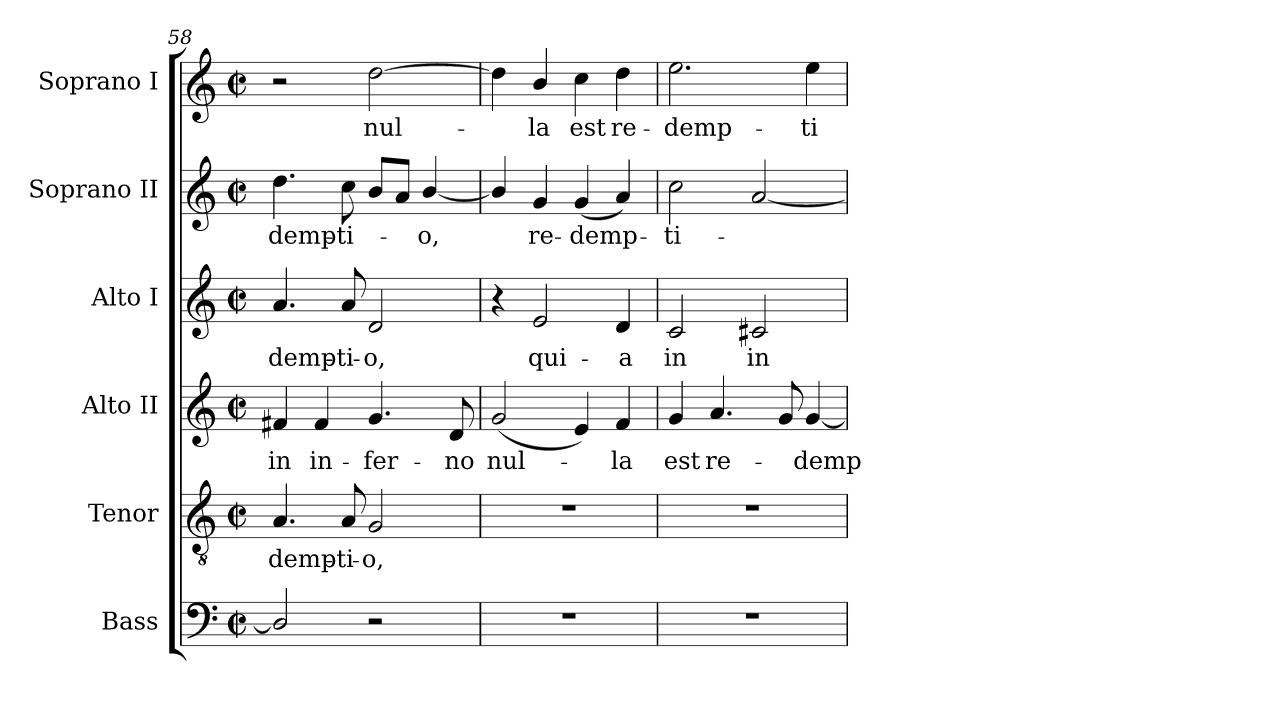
**kern	**kern	**text	**kern	**text	**kern	**text	**kern	**text	**kern	**text
*part6	*part5	*part5	*part4	*part4	*part3	*part3	*part2	*part2	*part1	*part1
*staff6	*staff5	*staff5	*staff4	*staff4	*staff3	*staff3	*staff2	*staff2	*staff1	*staff1
*I"Bass	*I"Tenor	*	*I"Alto II	*	*I"Alto I	*	*I"Soprano II	*	*I"Soprano I	*
*I'B.	*I'T.	*	*I'A2.	*	*I'A1.	*	*I'S2.	*	*I'S1.	*
*clefF4	*clefGv2	*	*clefG2	*	*clefG2	*	*clefG2	*	*clefG2	*
*	*ITrd7c12	*	*	*	*	*	*	*	*	*
*k[]	*k[]	*	*k[]	*	*k[]	*	*k[]	*	*k[]	*
*C:	*C:	*	*C:	*	*C:	*	*C:	*	*C:	*
*M2/2	*M2/2	*	*M2/2	*	*M2/2	*	*M2/2	*	*M2/2	*
*met(c|)	*met(c|)	*	*met(c|)	*	*met(c|)	*	*met(c|)	*	*met(c|)	*
=58	=58	=58	=58	=58	=58	=58	=58	=58	=58	=58
!	!	!LO:LY:b:color=#000000	!	!	!	!	!	!	!	!
!	!	!	!	!LO:LY:b:color=#000000	!	!	!	!	!	!
!	!	!	!	!	!	!LO:LY:b:color=#000000	!	!	!	!
!	!	!	!	!	!	!	!	!LO:LY:b:color=#000000	!	!
2Di/]	4.AAi/	-demp-	4f#Xi/	in	4.ai/	-demp-	4.ddi\	-demp-	2r	.
!	!	!	!	!LO:LY:b:color=#000000	!	!	!	!	!	!
.	.	.	4f#i/	in-	.	.	.	.	.	.
!	!	!LO:LY:b:color=#000000	!	!	!	!	!	!	!	!
!	!	!	!	!	!	!LO:LY:b:color=#000000	!	!	!	!
!	!	!	!	!	!	!	!	!LO:LY:b:color=#000000	!	!
.	8AAi/	-ti-	.	.	8ai/	-ti-	8cci\	-ti-	.	.
!	!	!LO:LY:b:color=#000000	!	!	!	!	!	!	!	!
!	!	!	!	!LO:LY:b:color=#000000	!	!	!	!	!	!
!	!	!	!	!	!	!LO:LY:b:color=#000000	!	!	!	!
!	!	!	!	!	!	!	!	!	!	!LO:LY:b:color=#000000
2r	2GGi/	-o,	4.gi/	-fer-	2di/	-o,	8bi/L	.	[2ddi\	nul-
.	.	.	.	.	.	.	8ai/J	.	.	.
!	!	!	!	!	!	!	!	!LO:LY:b:color=#000000	!	!
.	.	.	.	.	.	.	[4bi/	-o,	.	.
!	!	!	!	!LO:LY:b:color=#000000	!	!	!	!	!	!
.	.	.	8di/	-no	.	.	.	.	.	.
=59	=59	=59	=59	=59	=59	=59	=59	=59	=59	=59
!	!	!	!	!LO:LY:b:color=#000000	!	!	!	!	!	!
1r	1r	.	(2gi/	nul-	4r	.	4bi/]	.	4ddi\]	.
!	!	!	!	!	!	!LO:LY:b:color=#000000	!	!	!	!
!	!	!	!	!	!	!	!	!LO:LY:b:color=#000000	!	!
!	!	!	!	!	!	!	!	!	!	!LO:LY:b:color=#000000
.	.	.	.	.	2ei/	qui-	4gi/	re-	4bi/	-la
!	!	!	!	!	!	!	!	!LO:LY:b:color=#000000	!	!
!	!	!	!	!	!	!	!	!	!	!LO:LY:b:color=#000000
.	.	.	4ei/)	.	.	.	(4gi/	-demp-	4cci\	est
!	!	!	!	!LO:LY:b:color=#000000	!	!	!	!	!	!
!	!	!	!	!	!	!LO:LY:b:color=#000000	!	!	!	!
!	!	!	!	!	!	!	!	!	!	!LO:LY:b:color=#000000
.	.	.	4fi/	-la	4di/	-a	4ai/)	.	4ddi\	re-
=60	=60	=60	=60	=60	=60	=60	=60	=60	=60	=60
!	!	!	!	!LO:LY:b:color=#000000	!	!	!	!	!	!
!	!	!	!	!	!	!LO:LY:b:color=#000000	!	!	!	!
!	!	!	!	!	!	!	!	!LO:LY:b:color=#000000	!	!
!	!	!	!	!	!	!	!	!	!	!LO:LY:b:color=#000000
1r	1r	.	4gi/	est	2ci/	in	2cci\	-ti-	2.eei\	-demp-
!	!	!	!	!LO:LY:b:color=#000000	!	!	!	!	!	!
.	.	.	4.ai/	re-	.	.	.	.	.	.
!	!	!	!	!	!	!LO:LY:b:color=#000000	!	!	!	!
.	.	.	.	.	2c#Xi/	in-	[2ai/	.	.	.
.	.	.	8gi/	.	.	.	.	.	.	.
!	!	!	!	!LO:LY:b:color=#000000	!	!	!	!	!	!
!	!	!	!	!	!	!	!	!	!	!LO:LY:b:color=#000000
.	.	.	[4gi/	-demp-	.	.	.	.	4eei\	-ti-
=	=	=	=	=	=	=	=	=	=	=
*-	*-	*-	*-	*-	*-	*-	*-	*-	*-	*-
